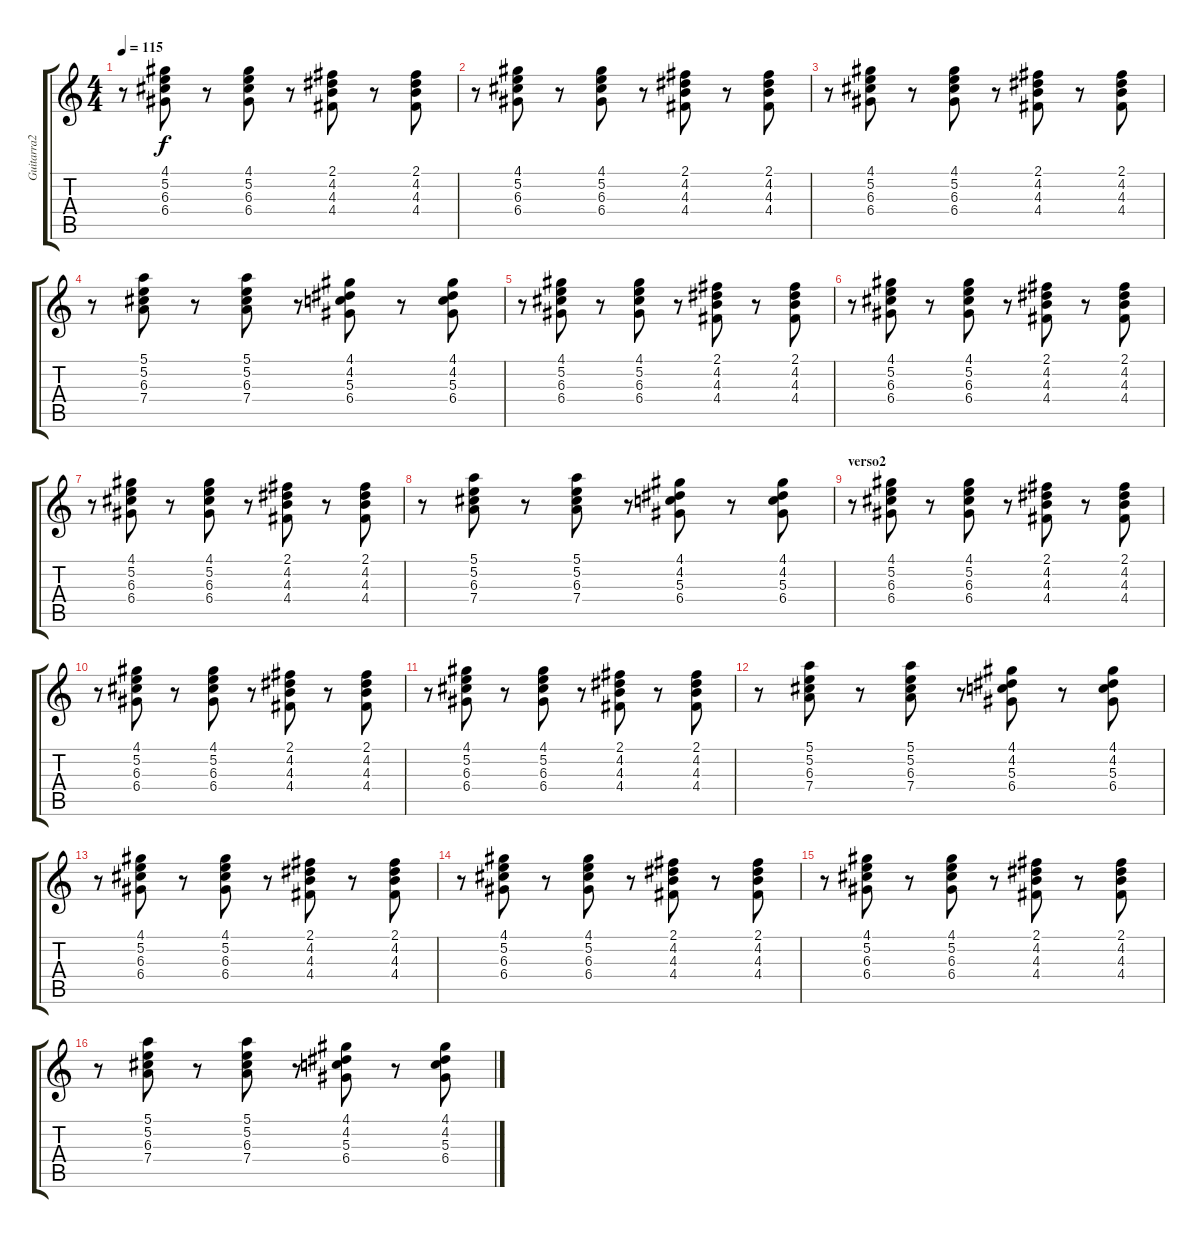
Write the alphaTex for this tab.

\track ("Guitarra2" "Guitarra2") {instrument acousticguitarsteel}
\staff {score tabs}
\tuning (E4 B3 G3 D3 A2 E2) {hide}
\ts (4 4)
\tempo 115
\clef g2
\ks c
r.8{dy f} (4.1 5.2 6.3 6.4).8 r.8 (4.1 5.2 6.3 6.4).8 r.8 (2.1 4.2 4.3 4.4).8 r.8 (2.1 4.2 4.3 4.4).8 |
r.8 (4.1 5.2 6.3 6.4).8 r.8 (4.1 5.2 6.3 6.4).8 r.8 (2.1 4.2 4.3 4.4).8 r.8 (2.1 4.2 4.3 4.4).8 |
r.8 (4.1 5.2 6.3 6.4).8 r.8 (4.1 5.2 6.3 6.4).8 r.8 (2.1 4.2 4.3 4.4).8 r.8 (2.1 4.2 4.3 4.4).8 |
r.8 (5.1 5.2 6.3 7.4).8 r.8 (5.1 5.2 6.3 7.4).8 r.8 (4.1 4.2 5.3 6.4).8 r.8 (4.1 4.2 5.3 6.4).8 |
r.8 (4.1 5.2 6.3 6.4).8 r.8 (4.1 5.2 6.3 6.4).8 r.8 (2.1 4.2 4.3 4.4).8 r.8 (2.1 4.2 4.3 4.4).8 |
r.8 (4.1 5.2 6.3 6.4).8 r.8 (4.1 5.2 6.3 6.4).8 r.8 (2.1 4.2 4.3 4.4).8 r.8 (2.1 4.2 4.3 4.4).8 |
r.8 (4.1 5.2 6.3 6.4).8 r.8 (4.1 5.2 6.3 6.4).8 r.8 (2.1 4.2 4.3 4.4).8 r.8 (2.1 4.2 4.3 4.4).8 |
r.8 (5.1 5.2 6.3 7.4).8 r.8 (5.1 5.2 6.3 7.4).8 r.8 (4.1 4.2 5.3 6.4).8 r.8 (4.1 4.2 5.3 6.4).8 |
\section ("" "verso2")
r.8 (4.1 5.2 6.3 6.4).8 r.8 (4.1 5.2 6.3 6.4).8 r.8 (2.1 4.2 4.3 4.4).8 r.8 (2.1 4.2 4.3 4.4).8 |
r.8 (4.1 5.2 6.3 6.4).8 r.8 (4.1 5.2 6.3 6.4).8 r.8 (2.1 4.2 4.3 4.4).8 r.8 (2.1 4.2 4.3 4.4).8 |
r.8 (4.1 5.2 6.3 6.4).8 r.8 (4.1 5.2 6.3 6.4).8 r.8 (2.1 4.2 4.3 4.4).8 r.8 (2.1 4.2 4.3 4.4).8 |
r.8 (5.1 5.2 6.3 7.4).8 r.8 (5.1 5.2 6.3 7.4).8 r.8 (4.1 4.2 5.3 6.4).8 r.8 (4.1 4.2 5.3 6.4).8 |
r.8 (4.1 5.2 6.3 6.4).8 r.8 (4.1 5.2 6.3 6.4).8 r.8 (2.1 4.2 4.3 4.4).8 r.8 (2.1 4.2 4.3 4.4).8 |
r.8 (4.1 5.2 6.3 6.4).8 r.8 (4.1 5.2 6.3 6.4).8 r.8 (2.1 4.2 4.3 4.4).8 r.8 (2.1 4.2 4.3 4.4).8 |
r.8 (4.1 5.2 6.3 6.4).8 r.8 (4.1 5.2 6.3 6.4).8 r.8 (2.1 4.2 4.3 4.4).8 r.8 (2.1 4.2 4.3 4.4).8 |
r.8 (5.1 5.2 6.3 7.4).8 r.8 (5.1 5.2 6.3 7.4).8 r.8 (4.1 4.2 5.3 6.4).8 r.8 (4.1 4.2 5.3 6.4).8
